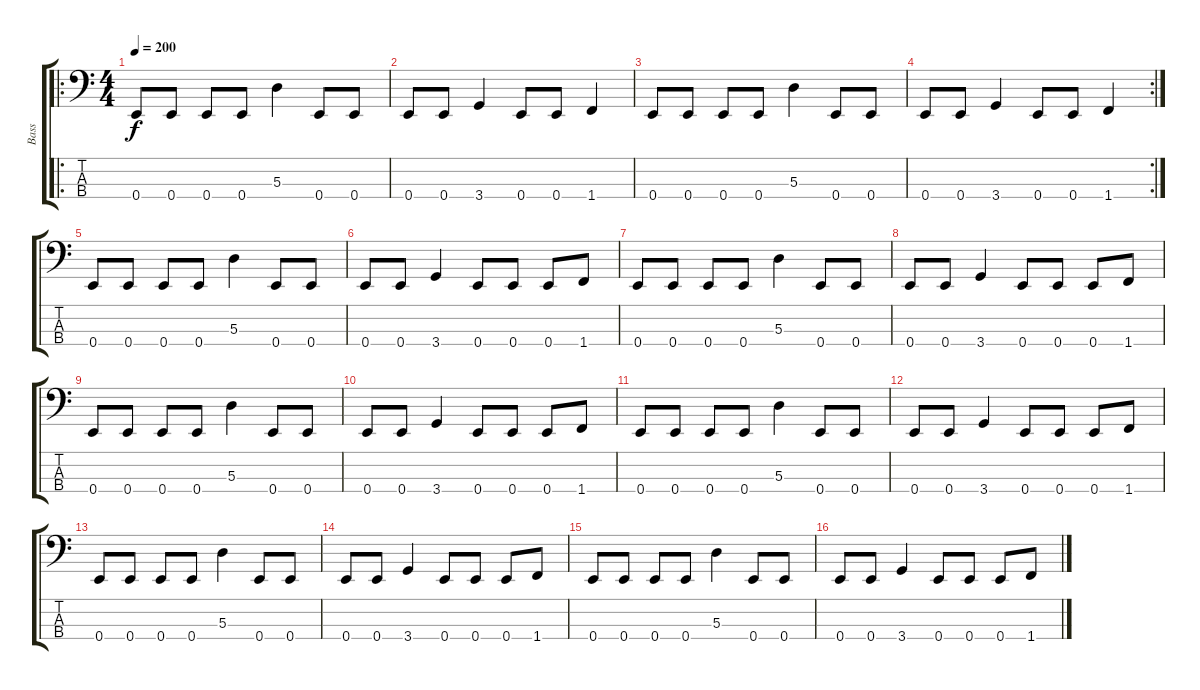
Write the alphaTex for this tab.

\track ("Bass" "Bass") {instrument electricbasspick}
\staff {score tabs}
\tuning (G2 D2 A1 E1) {hide}
\ro
\ts (4 4)
\tempo 200
\clef f4
\ks c
0.4.8{dy f} 0.4.8 0.4.8 0.4.8 5.3.4 0.4.8 0.4.8 |
0.4.8 0.4.8 3.4.4 0.4.8 0.4.8 1.4.4 |
0.4.8 0.4.8 0.4.8 0.4.8 5.3.4 0.4.8 0.4.8 |
\rc 2
0.4.8 0.4.8 3.4.4 0.4.8 0.4.8 1.4.4 |
0.4.8 0.4.8 0.4.8 0.4.8 5.3.4 0.4.8 0.4.8 |
0.4.8 0.4.8 3.4.4 0.4.8 0.4.8 0.4.8 1.4.8 |
0.4.8 0.4.8 0.4.8 0.4.8 5.3.4 0.4.8 0.4.8 |
0.4.8 0.4.8 3.4.4 0.4.8 0.4.8 0.4.8 1.4.8 |
0.4.8 0.4.8 0.4.8 0.4.8 5.3.4 0.4.8 0.4.8 |
0.4.8 0.4.8 3.4.4 0.4.8 0.4.8 0.4.8 1.4.8 |
0.4.8 0.4.8 0.4.8 0.4.8 5.3.4 0.4.8 0.4.8 |
0.4.8 0.4.8 3.4.4 0.4.8 0.4.8 0.4.8 1.4.8 |
0.4.8 0.4.8 0.4.8 0.4.8 5.3.4 0.4.8 0.4.8 |
0.4.8 0.4.8 3.4.4 0.4.8 0.4.8 0.4.8 1.4.8 |
0.4.8 0.4.8 0.4.8 0.4.8 5.3.4 0.4.8 0.4.8 |
0.4.8 0.4.8 3.4.4 0.4.8 0.4.8 0.4.8 1.4.8
